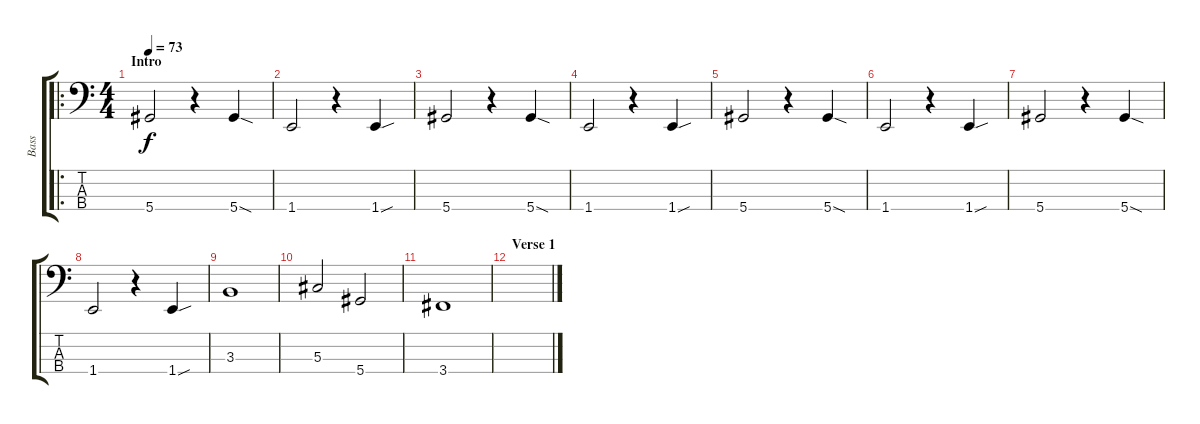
\track ("Bass" "Bass") {instrument electricbassfinger}
\staff {score tabs}
\tuning (Gb2 Db2 Ab1 Eb1) {hide}
\ro
\ts (4 4)
\section ("" "Intro")
\tempo 73
\clef f4
\ks c
5.4.2{dy f instrument electricbassfinger} r.4 5.4{sod}.4 |
1.4.2 r.4 1.4{sou}.4 |
5.4.2 r.4 5.4{sod}.4 |
1.4.2 r.4 1.4{sou}.4 |
5.4.2 r.4 5.4{sod}.4 |
1.4.2 r.4 1.4{sou}.4 |
5.4.2 r.4 5.4{sod}.4 |
1.4.2 r.4 1.4{sou}.4 |
3.3.1 |
5.3.2 5.4.2 |
3.4.1 |
\section ("" "Verse 1")
